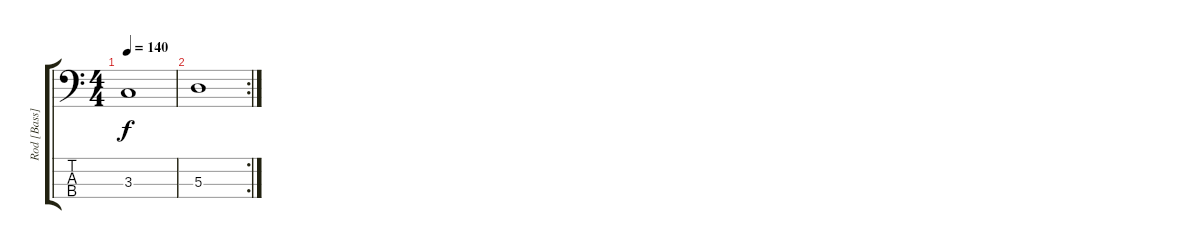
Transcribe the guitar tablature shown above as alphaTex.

\track ("Rod [Bass]" "Rod [Bass]") {instrument electricbassfinger}
\staff {score tabs}
\tuning (G2 D2 A1 E1) {hide}
\ts (4 4)
\tempo 140
\clef f4
\ks c
3.3.1{dy f} |
\rc 2
5.3.1
